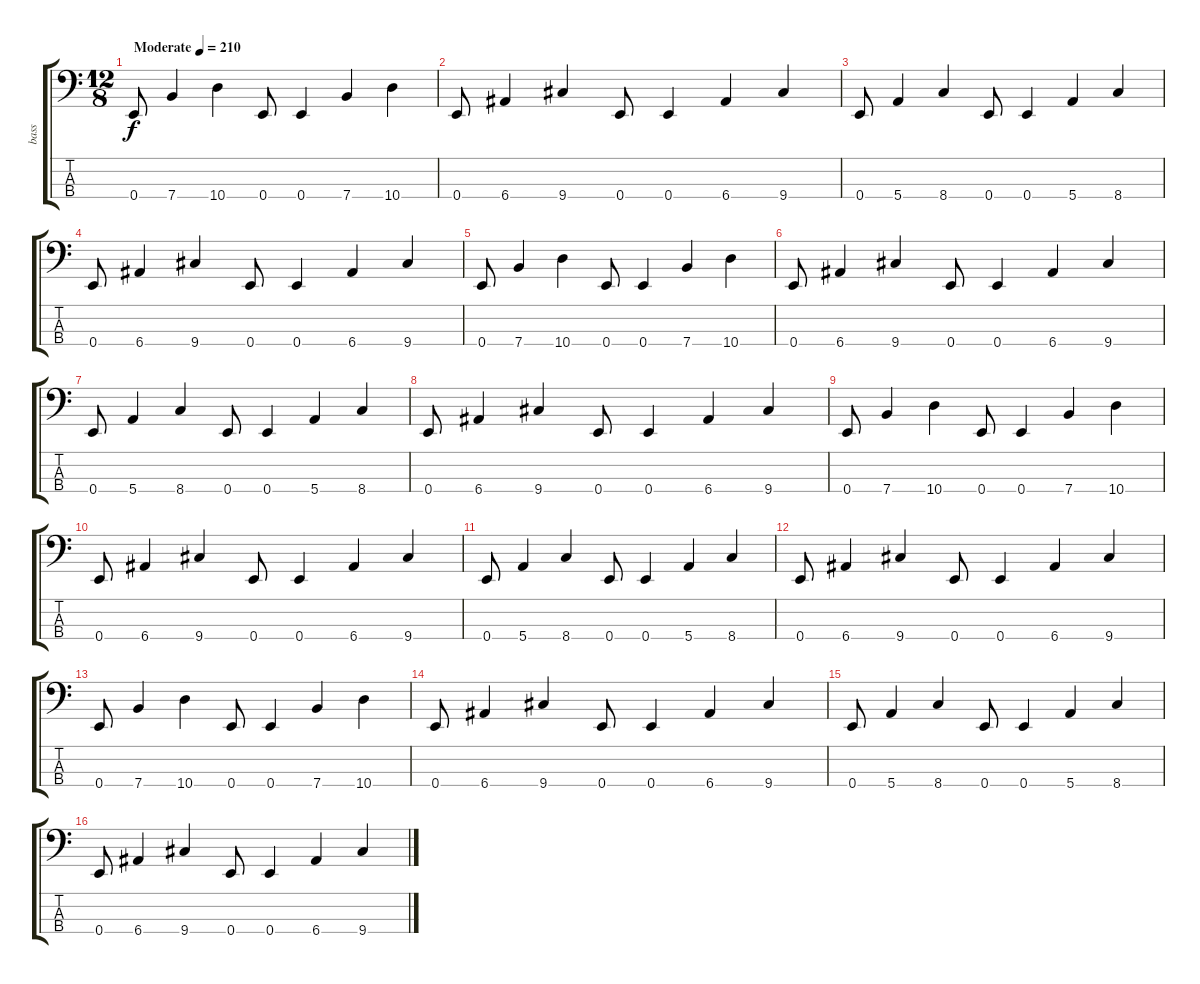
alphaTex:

\track ("bass" "bass") {instrument electricbassfinger}
\staff {score tabs}
\tuning (G2 D2 A1 E1) {hide}
\ts (12 8)
\tempo (210 "Moderate")
\clef f4
\ks c
0.4.8{dy f instrument electricbassfinger} 7.4.4 10.4.4 0.4.8 0.4.4 7.4.4 10.4.4 |
0.4.8 6.4.4 9.4.4 0.4.8 0.4.4 6.4.4 9.4.4 |
0.4.8 5.4.4 8.4.4 0.4.8 0.4.4 5.4.4 8.4.4 |
0.4.8 6.4.4 9.4.4 0.4.8 0.4.4 6.4.4 9.4.4 |
0.4.8 7.4.4 10.4.4 0.4.8 0.4.4 7.4.4 10.4.4 |
0.4.8 6.4.4 9.4.4 0.4.8 0.4.4 6.4.4 9.4.4 |
0.4.8 5.4.4 8.4.4 0.4.8 0.4.4 5.4.4 8.4.4 |
0.4.8 6.4.4 9.4.4 0.4.8 0.4.4 6.4.4 9.4.4 |
0.4.8 7.4.4 10.4.4 0.4.8 0.4.4 7.4.4 10.4.4 |
0.4.8 6.4.4 9.4.4 0.4.8 0.4.4 6.4.4 9.4.4 |
0.4.8 5.4.4 8.4.4 0.4.8 0.4.4 5.4.4 8.4.4 |
0.4.8 6.4.4 9.4.4 0.4.8 0.4.4 6.4.4 9.4.4 |
0.4.8 7.4.4 10.4.4 0.4.8 0.4.4 7.4.4 10.4.4 |
0.4.8 6.4.4 9.4.4 0.4.8 0.4.4 6.4.4 9.4.4 |
0.4.8 5.4.4 8.4.4 0.4.8 0.4.4 5.4.4 8.4.4 |
0.4.8 6.4.4 9.4.4 0.4.8 0.4.4 6.4.4 9.4.4
